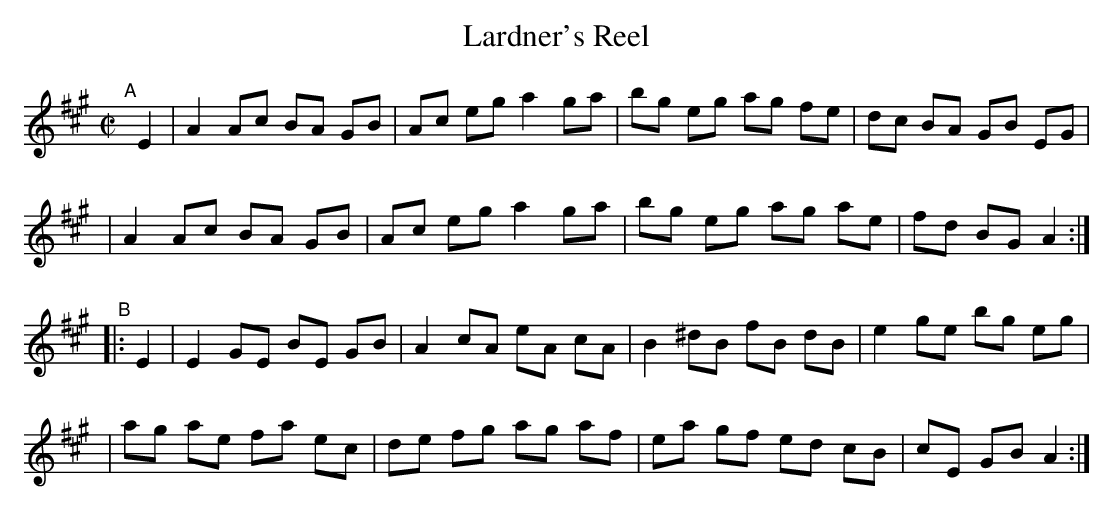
X:1
T: Lardner's Reel
M: C|
L: 1/8
K: A
"^A"[|]\
   E2 \
| A2 Ac BA GB | Ac eg a2 ga | bg  eg ag fe | dc BA GB EG |
| A2 Ac BA GB | Ac eg a2 ga | bg  eg ag ae | fd BG A2 :|
"^B"|: E2 \
| E2 GE BE GB | A2 cA eA cA | B2 ^dB fB dB | e2 ge bg eg |
| ag ae fa ec | de fg ag af | ea  gf ed cB | cE GB A2 :|
